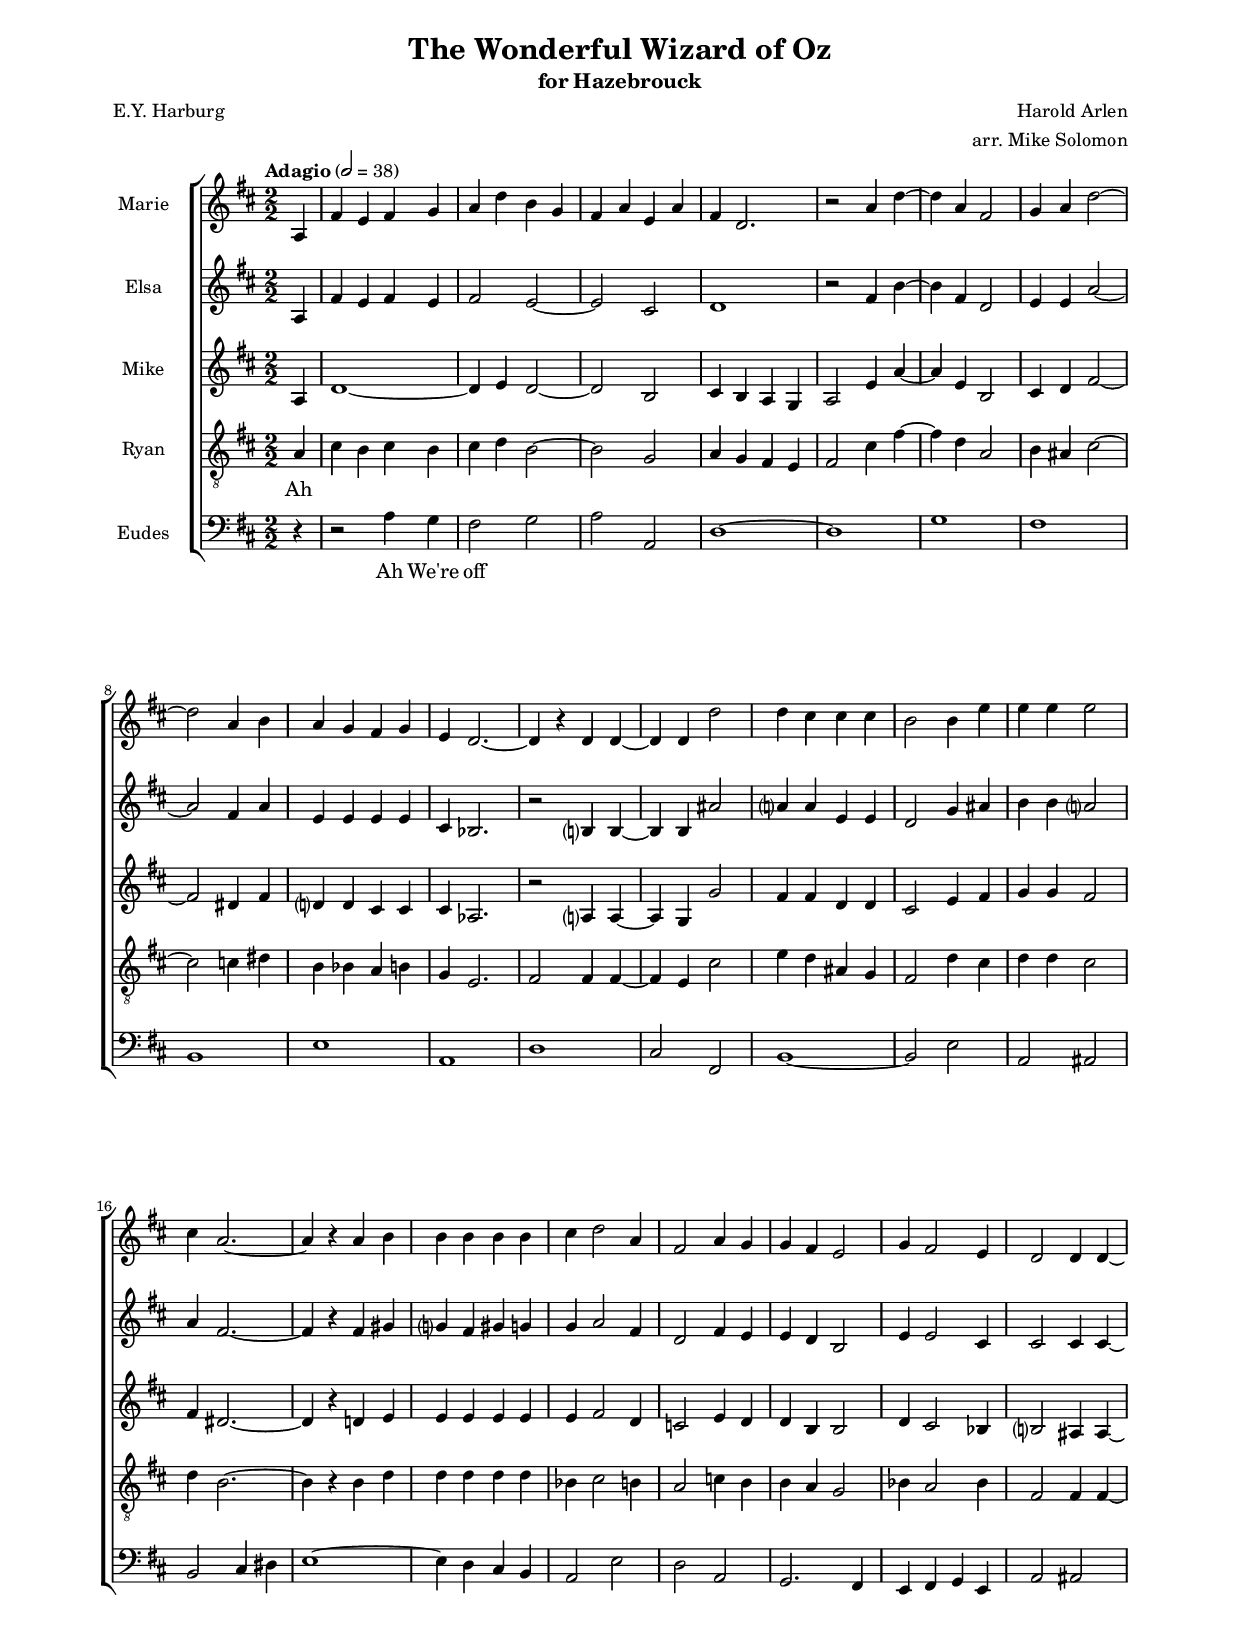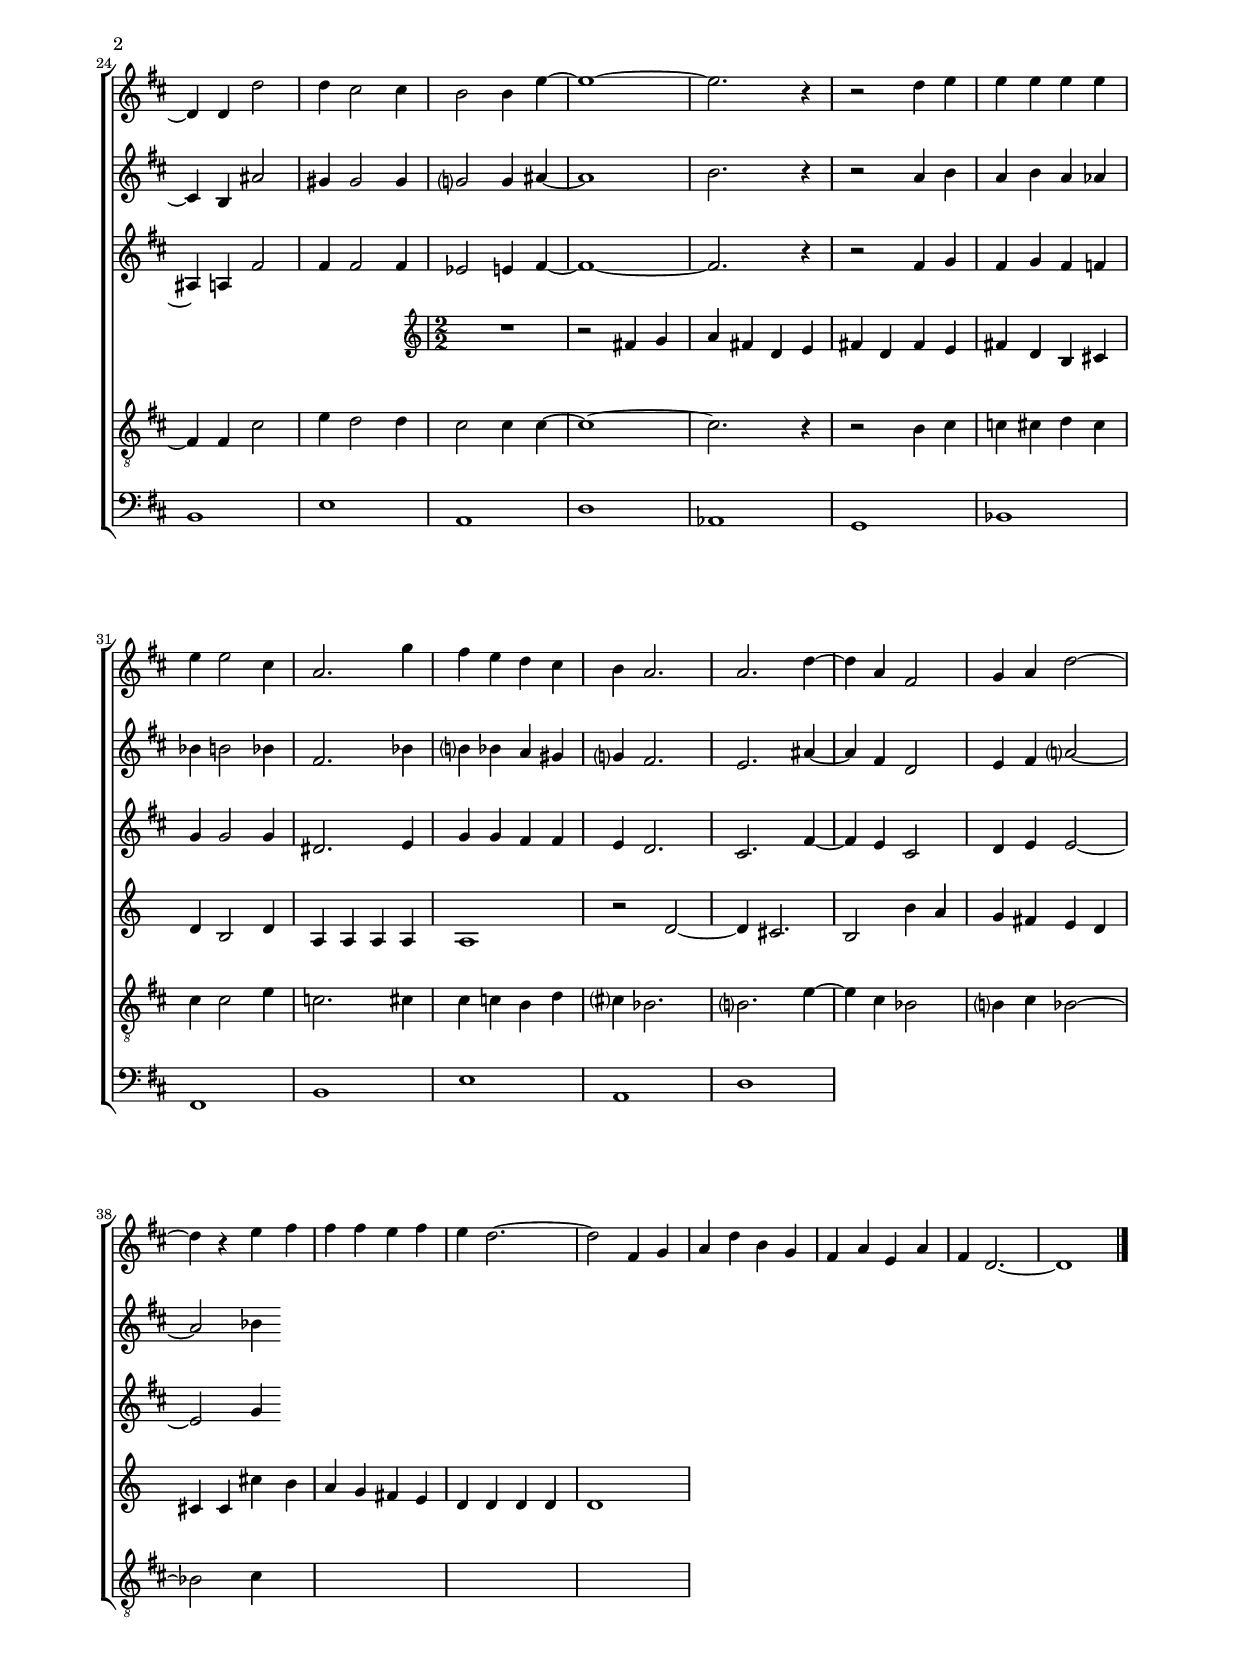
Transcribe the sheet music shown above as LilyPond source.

%TRANSPOSE TO D, KEEP IN SOPRANO!!!
\version "2.17.0"
\include "defs-devel.ly"
%{
  We're off to see the Wi -- zard.
  The Won -- der -- ful Wi -- zard of Oz.
  We hear he is a whiz of a wiz,
  If ev -- er a wiz there was.
  If ev -- er, oh ev -- er a wiz there was,
  The Wi -- zard of Oz is one be -- cause
  be -- cause be -- cause be -- cause be -- cause be -- cause
  be -- cause of the won -- der -- ful things he does.
  Won -- der -- ful things that he does.
  We're off to see the Wi -- zard.
  The Won -- der -- ful Wi -- zard of Oz.  

%}
\paper {
  footnote-separator-markup = \markup { \column { " "\override #`(span-factor . 1/5) { \draw-hline } }}
  footnote-padding = 5\mm
  top-system-spacing = #'((basic-distance . 1) (minimum-distance . 0) (padding . 1) (stretchability . 40))
  bottom-system-spacing = #'((basic-distance . 1) (minimum-distance . 0) (padding . 1) (stretchability . 50))
  ragged-right = ##f
  left-margin = 0.75\in
  right-margin = 0.75\in
  top-margin = 0.5\in
  bottom-margin = 0.6\in
  ragged-last-bottom = ##f
  %max-systems-per-page = #2
}

#(ly:set-option 'point-and-click #f)

MyRed = \Red
MyBlack = \Black
myred = \once \override NoteHead.color = #red
myblack = \revert NoteHead.color
%MyRed = \revert NoteHead.color
%MyBlack = \revert NoteHead.color
%myred = \revert NoteHead.color
%myblack = \revert NoteHead.color

agogic = #(make-articulation "downbow")

\header {
  title = "The Wonderful Wizard of Oz" %(1)"
  subtitle = \markup { for Hazebrouck } 
  composer = "Harold Arlen"
  poet = "E.Y. Harburg"
  arranger = "arr. Mike Solomon"
}

nothing = {}

marks = {
  \time 2/2
  \tempo "Adagio" 2=38
  \partial 4
  s4 |
  \repeat unfold 45 { s1 | } \bar "|."
}

prefatoryMatter = {
  \key d \major
  #(set-accidental-style 'modern-cautionary)
}

soprano = \relative c' { \autoBeamOff
  \prefatoryMatter
  a4 |
  fis' e fis g |
  a d b g |
  fis a e a |
  fis d2. |
  r2 a'4 d ~ |
  d a fis2 |
  g4 a d2 ~ |
  d2 a4 b |
  a g fis g |
  e d2. ~ |
  d4 r4 d d ~ |
  d d d'2 |
  d4 cis cis cis |
  b2 b4 e |
  e e e2 |
  cis4 a2. ~ |
  a4 r a b |
  b b b b |
  cis d2 a4 |
  fis2 a4 g |
  g fis e2 |
  g4 fis2 e4 |
  d2 d4 d ~ |
  d d d'2 |
  d4 cis2 cis4 |
  b2 b4 e ~ |
  e1 ~ |
  e2. r4 |
  r2 d4 e |
  e e e e |
  e e2 cis4 |
  a2. g'4 |
  fis e d cis |
  b a2. |
  a2. d4 ~ |
  d a fis2 |
  g4 a d2 ~ |
  d4 r e fis |
  fis fis e fis |
  e d2. ~ |
  d2 fis,4 g |
  a d b g |
  fis a e a |
  fis d2. ~ |
  d1 |
}

sopranoWords = \lyricmode {
}

mezzo = \relative c' { \autoBeamOff
  \prefatoryMatter
  a4 |
  fis' e fis e |
  fis2 e ~ |
  e cis |
  d1 |
  r2 fis4 b ~ |
  b fis d2 |
  e4 e a2 ~ |
  a2 fis4 a |
  e e e e |
  cis bes2. |
  r2 b4 b ~ |
  b b ais'2 |
  a4 a e e |
  d2 g4 ais |
  b b a2 |
  a4 fis2. ~ |
  fis4 r4 fis gis |
  g fis gis g |
  g a2 fis4 |
  d2 fis4 e |
  e d b2 |
  e4 e2 cis4 |
  cis2 cis4 cis4 ~ |
  cis4 b4 ais'2 |
  gis4 gis2 gis4 |
  g2 g4 ais ~ |
  ais1 |
  b2. r4 |
  r2 a4 b |
  a b a aes |
  bes b2 bes4 |
  fis2. bes4 |
  b bes a gis |
  g fis2. |
  e ais4 ~ |
  ais fis d2 |
  e4 fis a2 ~ |
  a bes4
  
}

mezzoWords = \lyricmode {
}

alto = \relative c' { \autoBeamOff
  \prefatoryMatter
  a4 |
  d1 ~ |
  d4 e d2 ~ |
  d b |
  cis4 b a g |
  a2 e'4 a ~ |
  a e b2 |
  cis4 d fis2 ~ |
  fis dis4 fis |
  d d cis cis |
  cis aes2. |
  r2 a4 a ~ |
  a g g'2 |
  fis4 fis d d |
  cis2 e4 fis |
  g g fis2 |
  fis4 dis2. ~ |
  dis4 r d e |
  e e e e |
  e fis2 d4 |
  c2 e4 d |
  d b b2 |
  d4 cis2 bes4 |
  b2 ais4 ais ~ |
  ais a fis'2 |
  fis4 fis2 fis4 |
  ees2 e4 fis ~ |
  fis1 ~ |
  fis2. r4 |
  r2 fis4 g |
  fis g fis f |
  g4 g2 g4 |
  dis2. e4 |
  g g fis fis |
  e d2. |
  cis2. fis4 ~ |
  fis e cis2 |
  d4 e e2 ~ |
  e g4 
}

altoWords = \lyricmode {
  %{
  Ah
  We're off see
  the
  Wi -- zard
  The Won -- der -- ful Wiz -- ard
  of Oz
  We hear
  is a whiz of a wiz,
  ev -- er wiz there was.
  If ev -- er, oh ev -- er a wiz was,
  The Wi -- zard of Oz is one be -- cause
  cause
  be -- cause be -- cause be -- cause
  be -- cause of the won -- der -- ful things does.
  the things he does.
  won -- der -- ful
  We're off to see the
  Wi -- zard the
  der -- ful wi -- zard of
  Ah %}
}

tenor = \relative c' {
  \autoBeamOff
  \clef "treble_8"
  \prefatoryMatter
  a4 |
  cis b cis b |
  cis d4 b2 ~ |
  b g |
  a4 g fis e |
  fis2 cis'4 fis ~ |
  fis d a2 |
  b4 ais cis2 ~ |
  cis2 c4 dis4 |
  b bes a b |
  g e2. |
  fis2 fis4 fis ~ |
  fis e cis'2 |
  e4 d ais g |
  fis2 d'4 cis4 |
  d d cis2 |
  d4 b2. ~ |
  b4 r4 b d |
  d d d d |
  bes4 cis2 b4 |
  a2 c4 b |
  b a g2 |
  bes4 a2 bes4 |
  fis2 fis4 fis ~ |
  fis fis cis'2 |
  e4 d2 d4 |
  << { cis2 cis4 cis ~ |
       cis1 ~ |
        cis2. r4 |
        r2 b4 cis |
        c cis d cis |
        cis cis2 e4 |
        c2. cis4 |
        cis c b d |
        cis bes2. |
        b2. e4 ~ |
        e cis bes2 |
        b4 cis bes2 ~ |
        bes cis4 
      }
    \new Staff \with { alignAboveContext = #"tenorstaff" } \relative c' {
      R1 |
      r2 fis4 g |
      a fis d e |
      fis d fis e |
      fis d b cis |
      d b2 d4 |
      a a a a |
      a1 |
      r2 d ~ |
      d4 cis2. |
      b2 b'4 a
      g fis e d |
      cis cis cis' b |
      a g fis e |
      d d d d | 
      d1 |
    } >>
}

tenorWords = \lyricmode {
  Ah
  %We're off to see the
  %Wi -- zard The Won -- der
  %Wi -- zard of Oz
  %We hear he is
  %{ a of a wiz,
  ver wiz there was
  If oh
  a wiz
  was,
  The
  zard of Oz
  is
  cause be -- cause
  be -- cause
  be -- cause
  be -- cause
  be -- cause
  won -- der -- ful
  %}
}

bass = \relative c' { \autoBeamOff
  \prefatoryMatter
  \clef bass
  r4 |
  r2 a4 g |
  fis2 g |
  a a, |
  d1 ~ |
  d |
  g |
  fis |
  b, |
  e |
  a, |
  d |
  cis2 fis, |
  b1 ~ |
  b2 e |
  a, ais |
  b2 cis4 dis |
  e1 ~ |
  e4 d cis b |
  a2 e' |
  d a |
  g2. fis4 |
  e fis g e |
  a2 ais |
  b1 |
  e |
  a, |
  d |
  aes |
  g |
  bes |
  fis |
  b |
  e |
  a, |
  d |
  
}

bassWords = \lyricmode {
  Ah
  We're off
  %to see
  %the
  %zard The
  %Wi -- zard
  %Wi -- zard
}

%%% SCORE
#(set-global-staff-size 16)

\score {
  \new ChoirStaff <<
    \new Staff \with { instrumentName = #"Marie" %shortInstrumentName = #"M."
} <<
      \new Voice = "soprano" { << { \numericTimeSignature
        \soprano
      } {
        \marks
      } {
        \nothing
      }>> }
      \new Lyrics \lyricsto "soprano" {
        \sopranoWords
      }
    >>
    \new Staff \with { instrumentName = #"Elsa" %shortInstrumentName = #"E."
} <<
      \new Voice = "mezzo" { << { \numericTimeSignature
        \mezzo
      } {
        \nothing
      } >> }
      \new Lyrics \lyricsto "mezzo" {
        \mezzoWords
      }
    >>
    \new Staff \with { instrumentName = #"Mike" %shortInstrumentName = #"Mk."
} <<
      \new Voice = "alto" { << { \numericTimeSignature
        \alto
      } {
        \nothing
      } >> }
      \new Lyrics \lyricsto "alto" {
        \altoWords
      }
    >>
    \new Staff = "tenorstaff" \with { instrumentName = #"Ryan" %shortInstrumentName = #"R."
} <<
      \new Voice = "tenor" { << { \numericTimeSignature
        \tenor
      } {
        \nothing
      } >> }
      \new Lyrics \lyricsto "tenor" {
        \tenorWords
      }
    >>
    \new Staff \with { instrumentName = #"Eudes" %shortInstrumentName = #"P." %\markup { \concat { E \super u . } }
} <<
      \new Voice = "bass" { << { \numericTimeSignature
        \bass
      } {
        \nothing
      } >> }
      \new Lyrics \lyricsto "bass" {
        \bassWords
      }
    >>
  >>
  \layout {
    \context {
      \Voice
      \override TextScript #'layer = #6
      \override NoteHead #'layer = #7
      \override Glissando #'breakable = ##t
      \override TupletNumber #'breakable = ##t
      \override TupletBracket #'breakable = ##t
      \override DynamicLineSpanner #'direction = #UP
      %\override Slur #'direction = #UP
      \remove "Forbid_line_break_engraver"
    }
    \context {
      \Staff
      \consists "Metronome_mark_engraver"
      \override TimeSignature #'style = #'numbered
      \override StaffSymbol #'layer = #4
      \override TimeSignature #'layer = #3
      \override TimeSignature #'whiteout = ##t
    }
    \context {
      \Lyrics
      %\override LyricText #'whiteout = ##t
      \override LyricText #'layer = #6
    }
    \context {
      \Score
      \remove "Metronome_mark_engraver"
      \override NonMusicalPaperColumn #'allow-loose-spacing = ##f
    }
  }
}

%{
%%% piano redux
#(set-global-staff-size 20)

\score {
  \new PianoStaff <<
    \new Staff <<
      \new Voice = "1" { \voiceOne << \soprano \marks >> }
      \new Voice = "2" { \voiceTwo \mezzo }
      \new Voice = "3" { \voiceThree \alto }
    >>
    \new Staff <<
      \new Voice = "4" { \voiceOne \tenor }
      \new Voice = "5" { \voiceTwo \bass }
    >>
  >>
  \layout {
    \context {
      \Voice
      \override TextScript #'layer = #6
      \override NoteHead #'layer = #7
      \override Glissando #'breakable = ##t
      \override TupletNumber #'breakable = ##t
      \override TupletBracket #'breakable = ##t
      \remove "Forbid_line_break_engraver"
    }
    \context {
      \Staff
      \consists "Metronome_mark_engraver"
      \override TimeSignature #'style = #'numbered
      \override StaffSymbol #'layer = #4
      \override TimeSignature #'layer = #3
      \override TimeSignature #'whiteout = ##t
    }
    \context {
      \Lyrics
      %\override LyricText #'whiteout = ##t
      \override LyricText #'layer = #6
    }
    \context {
      \Score
      \remove "Metronome_mark_engraver"
      \override NonMusicalPaperColumn #'allow-loose-spacing = ##f
    }
  }
}
%}
%%% MIDI

\score {
  \new ChoirStaff <<
    \new Staff \with { instrumentName = #"Marie" %shortInstrumentName = #"M."
} <<
      \new Voice = "soprano" { << { \numericTimeSignature
        \soprano
      } {
        \marks
      } >> }
      \new Lyrics \lyricsto "soprano" {
        \sopranoWords
      }
    >>
    \new Staff \with { instrumentName = #"Elsa" %shortInstrumentName = #"E."
} <<
      \new Voice = "mezzo" { \numericTimeSignature
        \mezzo
      }
      \new Lyrics \lyricsto "mezzo" {
        \mezzoWords
      }
    >>
    \new Staff \with { instrumentName = #"Mike" %shortInstrumentName = #"Mk."
} <<
      \new Voice = "alto" { \numericTimeSignature
        \alto
      }
      \new Lyrics \lyricsto "alto" {
        \altoWords
      }
    >>
    \new Staff \with { instrumentName = #"Ryan" %shortInstrumentName = #"R."
} <<
      \new Voice = "tenor" { \numericTimeSignature
        \tenor
      }
      \new Lyrics \lyricsto "tenor" {
        \tenorWords
      }
    >>
    \new Staff \with { instrumentName = #"Eudes" %shortInstrumentName = #"P." %\markup { \concat { E \super u . } }
} <<
      \new Voice = "bass" { \numericTimeSignature
        \bass
      }
      \new Lyrics \lyricsto "bass" {
        \bassWords
      }
    >>
  >>
  \midi {}
}
